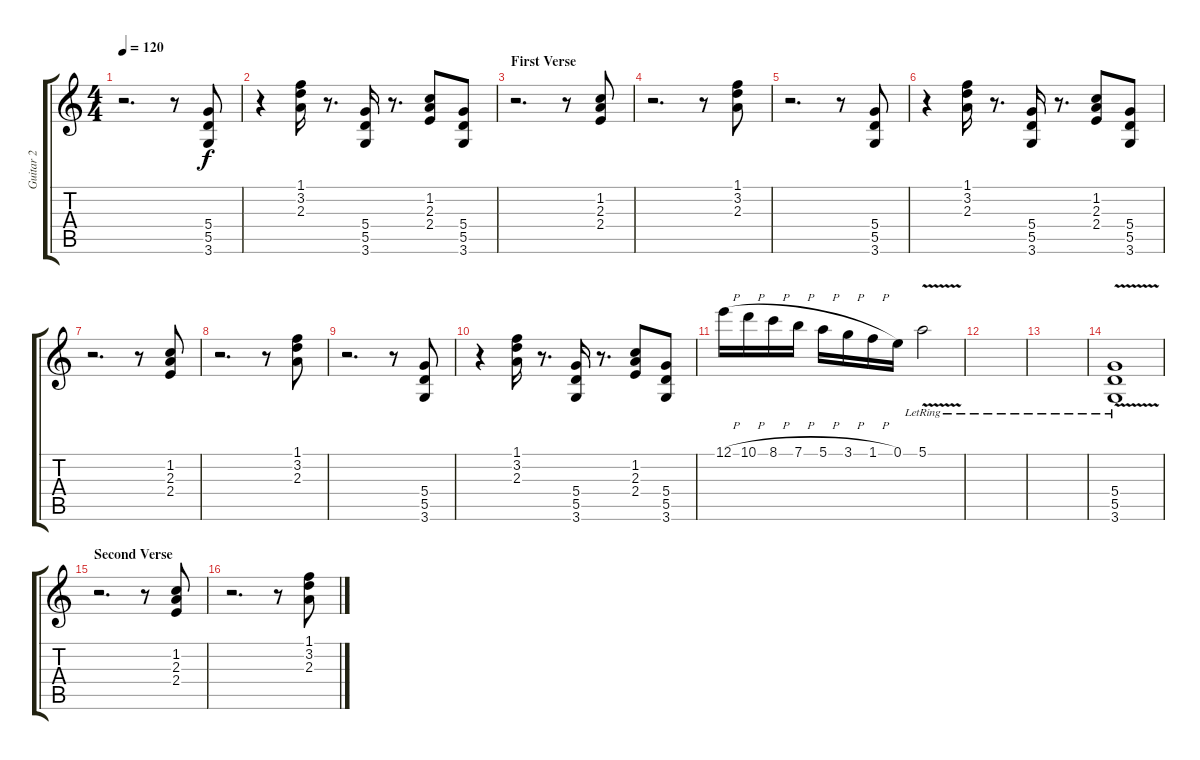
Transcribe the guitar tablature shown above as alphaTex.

\track ("Guitar 2" "Guitar 2") {instrument overdrivenguitar}
\staff {score tabs}
\tuning (E4 B3 G3 D3 A2 E2) {hide}
\ts (4 4)
\tempo 120
\clef g2
\ks c
r.2{d dy f} r.8 (5.4 5.5 3.6).8 |
r.4 (1.1 3.2 2.3).16 r.8{d} (5.4 5.5 3.6).16 r.8{d} (1.2 2.3 2.4).8 (5.4 5.5 3.6).8 |
\section ("" "First Verse")
r.2{d} r.8 (1.2 2.3 2.4).8 |
r.2{d} r.8 (1.1 3.2 2.3).8 |
r.2{d} r.8 (5.4 5.5 3.6).8 |
r.4 (1.1 3.2 2.3).16 r.8{d} (5.4 5.5 3.6).16 r.8{d} (1.2 2.3 2.4).8 (5.4 5.5 3.6).8 |
r.2{d} r.8 (1.2 2.3 2.4).8 |
r.2{d} r.8 (1.1 3.2 2.3).8 |
r.2{d} r.8 (5.4 5.5 3.6).8 |
r.4 (1.1 3.2 2.3).16 r.8{d} (5.4 5.5 3.6).16 r.8{d} (1.2 2.3 2.4).8 (5.4 5.5 3.6).8 |
12.1{h}.16 10.1{h}.16 8.1{h}.16 7.1{h}.16 5.1{h}.16 3.1{h}.16 1.1{h}.16 0.1.16 5.1{v lr}.2 |
|
|
(5.4{lr} 5.5{lr} 3.6{v lr}).1 |
\section ("" "Second Verse")
r.2{d} r.8 (1.2 2.3 2.4).8 |
r.2{d} r.8 (1.1 3.2 2.3).8
